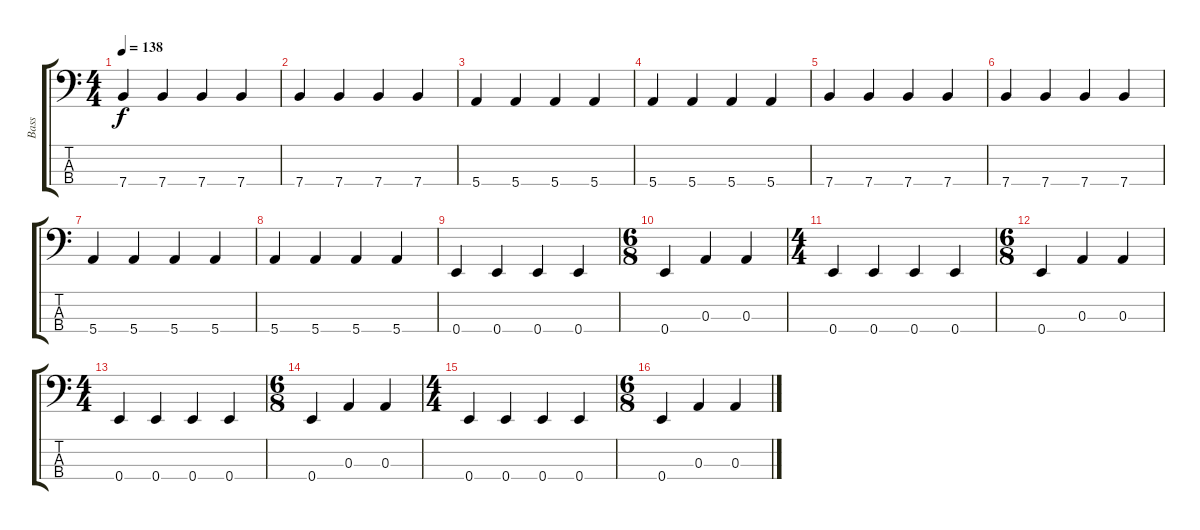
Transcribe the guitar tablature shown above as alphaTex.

\track ("Bass" "Bass") {instrument electricbassfinger}
\staff {score tabs}
\tuning (G2 D2 A1 E1) {hide}
\ts (4 4)
\tempo 138
\clef f4
\ks c
7.4.4{dy f} 7.4.4 7.4.4 7.4.4 |
7.4.4 7.4.4 7.4.4 7.4.4 |
5.4.4 5.4.4 5.4.4 5.4.4 |
5.4.4 5.4.4 5.4.4 5.4.4 |
7.4.4 7.4.4 7.4.4 7.4.4 |
7.4.4 7.4.4 7.4.4 7.4.4 |
5.4.4 5.4.4 5.4.4 5.4.4 |
5.4.4 5.4.4 5.4.4 5.4.4 |
0.4.4 0.4.4 0.4.4 0.4.4 |
\ts (6 8)
0.4.4 0.3.4 0.3.4 |
\ts (4 4)
0.4.4 0.4.4 0.4.4 0.4.4 |
\ts (6 8)
0.4.4 0.3.4 0.3.4 |
\ts (4 4)
0.4.4 0.4.4 0.4.4 0.4.4 |
\ts (6 8)
0.4.4 0.3.4 0.3.4 |
\ts (4 4)
0.4.4 0.4.4 0.4.4 0.4.4 |
\ts (6 8)
0.4.4 0.3.4 0.3.4
